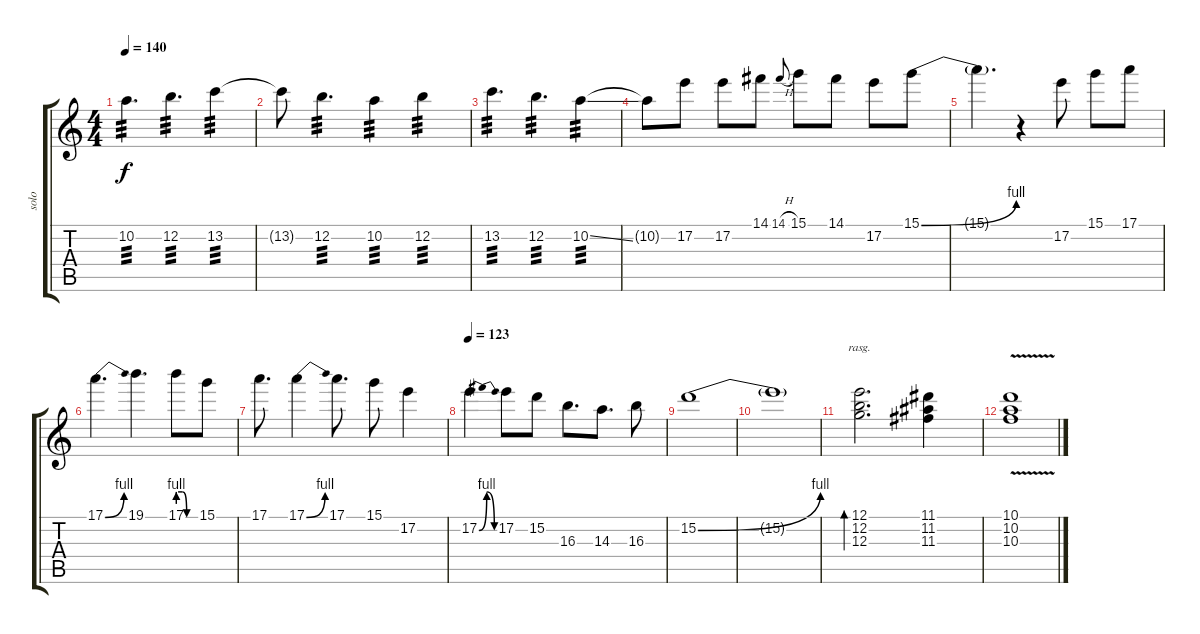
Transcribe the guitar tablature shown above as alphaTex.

\track ("solo" "solo") {instrument overdrivenguitar}
\staff {score tabs}
\tuning (E4 B3 G3 D3 A2 E2) {hide}
\ts (4 4)
\tempo 140
\clef g2
\ks c
10.2.4{d tp 3 dy f} 12.2.4{d tp 3} 13.2.4{tp 3} |
13.2{t}.8 12.2.4{d tp 3} 10.2.4{tp 3} 12.2.4{tp 3} |
13.2.4{d tp 3} 12.2.4{d tp 3} 10.2{ss}.4{tp 3} |
10.2{t}.8 17.2.8 17.2.8 14.1.8 14.1{h}.8{gr onbeat} 15.1.8 14.1.8 17.2.8 15.1{be (bend 0 0 60 4)}.8 |
15.1{t}.4{d} r.4 17.2.8 15.1.8 17.1.8 |
17.1{be (bend 0 0 60 4)}.4{d} 19.1.4{d} 17.1{be (custom 0 4 15 4 30 0 60 0)}.8 15.1.8 |
17.1.8{d} 17.1{be (bend 0 0 60 4)}.4 17.1.8{d} 15.1.8 17.2.4 |
\tempo 123
17.2{be (bendrelease 0 0 15 4 45 4 60 0)}.4 17.2.8 15.2.8 16.3.8{d} 14.3.8{d} 16.3.8 |
15.2{be (bend 0 0 60 4)}.1 |
15.2{t}.1 |
(12.1 12.2 12.3).2{d bd 480 rasg ii volume 6} (11.1 11.2 11.3).4 |
(10.1 10.2 10.3{v}).1
